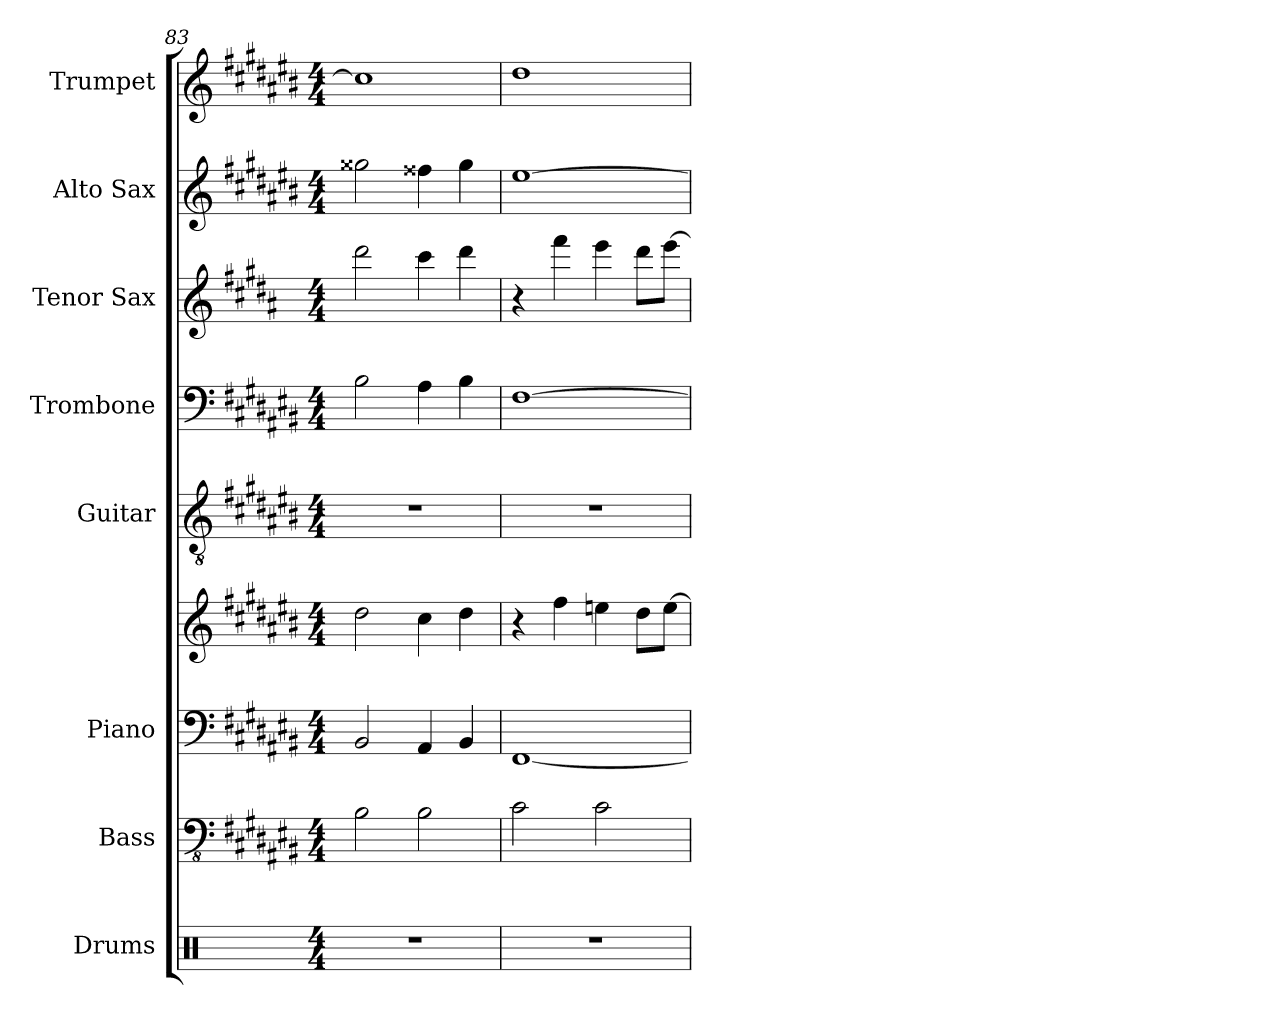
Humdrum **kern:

**kern	**kern	**kern	**kern	**kern	**kern	**kern	**kern	**kern
*part8	*part7	*part6	*part6	*part5	*part4	*part3	*part2	*part1
*staff9	*staff8	*staff7	*staff6	*staff5	*staff4	*staff3	*staff2	*staff1
*I"Drums	*I"Bass	*I"Piano	*	*I"Guitar	*I"Trombone	*I"Tenor Sax	*I"Alto Sax	*I"Trumpet
*I'Drums	*I'Bass	*I'Piano	*	*I'Gtr.	*I'Tbn.	*I'Tenor	*I'Alto	*I'Tpt.
!!LO:PB:g=z
*clefX	*clefFv4	*clefF4	*clefG2	*clefGv2	*clefF4	*clefG2	*clefG2	*clefG2
*	*	*	*	*	*	*ITrd8c14	*ITrd5c9	*ITrd1c2
*k[]	*k[f#c#g#d#a#e#b#]	*k[f#c#g#d#a#e#b#]	*k[f#c#g#d#a#e#b#]	*k[f#c#g#d#a#e#b#]	*k[f#c#g#d#a#e#b#]	*k[f#c#g#d#a#]	*k[f#c#g#d#]	*k[f#c#g#d#a#]
*M4/4	*M4/4	*M4/4	*M4/4	*M4/4	*M4/4	*M4/4	*M4/4	*M4/4
=83	=83	=83	=83	=83	=83	=83	=83	=83
1r	2BB#\	2BB#/	2dd#\	1r	2B#\	2dd#\	2b#X\	1b#]
.	2BB#\	4AA#/	4cc#\	.	4A#\	4cc#\	4a#X\	.
.	.	4BB#/	4dd#\	.	4B#\	4dd#\	4b#\	.
=84	=84	=84	=84	=84	=84	=84	=84	=84
1r	2C#\	[1FF#	4r	1r	[1F#	4r	[1g#	1cc#
.	.	.	4ff#\	.	.	4ff#\	.	.
.	2C#\	.	4een\	.	.	4ee\	.	.
.	.	.	8dd#\L	.	.	8dd#\L	.	.
.	.	.	[8ee\J	.	.	[8ee\J	.	.
=	=	=	=	=	=	=	=	=
*-	*-	*-	*-	*-	*-	*-	*-	*-
